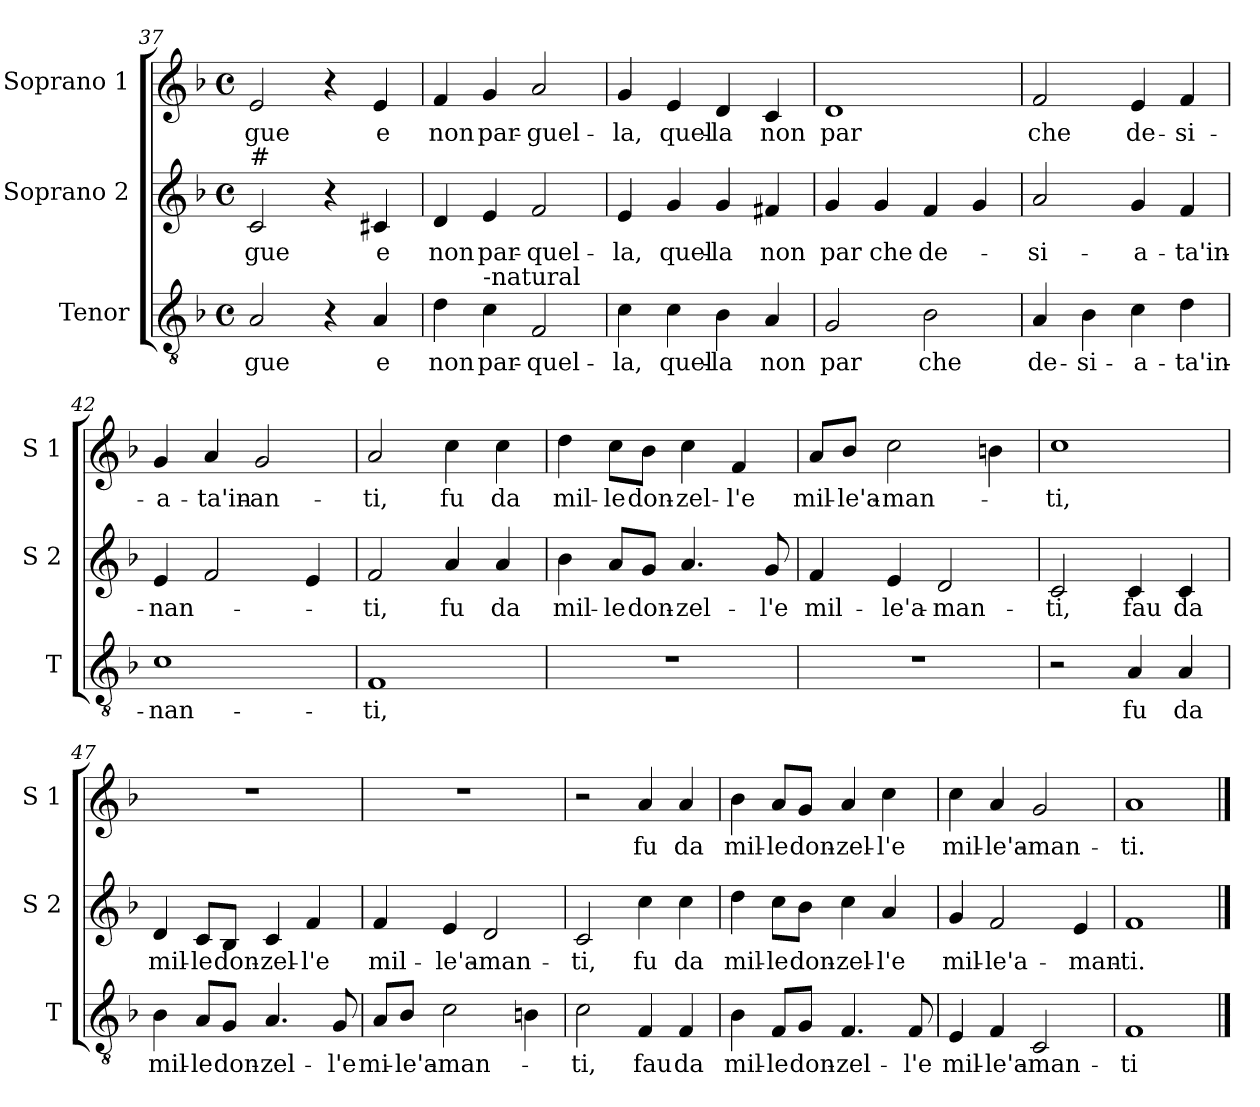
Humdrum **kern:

**kern	**text	**kern	**text	**kern	**text
*part3	*part3	*part2	*part2	*part1	*part1
*staff3	*staff3	*staff2	*staff2	*staff1	*staff1
*I"Tenor	*	*I"Soprano 2	*	*I"Soprano 1	*
*I'T	*	*I'S 2	*	*I'S 1	*
!!LO:PB:g=z
*clefGv2	*	*clefG2	*	*clefG2	*
*k[b-]	*	*k[b-]	*	*k[b-]	*
*F:	*	*F:	*	*F:	*
*M4/4	*	*M4/4	*	*M4/4	*
*met(c)	*	*met(c)	*	*met(c)	*
=37	=37	=37	=37	=37	=37
!	!	!LO:TX:a:t=#	!	!	!
!	!LO:LY:b	!	!LO:LY:b	!	!LO:LY:b
2A/	-gue	2c/	-gue	2e/	-gue
4r	.	4r	.	4r	.
!	!LO:LY:b	!	!LO:LY:b	!	!LO:LY:b
4A/	e	4c#X/	e	4e/	e
=38	=38	=38	=38	=38	=38
!	!LO:LY:b	!	!LO:LY:b	!	!LO:LY:b
4d\	non	4d/	non	4f/	non
!LO:TX:a:t=-natural	!	!	!	!	!
!	!LO:LY:b	!	!LO:LY:b	!	!LO:LY:b
4c\	par-	4e/	par-	4g/	par-
!	!LO:LY:b	!	!LO:LY:b	!	!LO:LY:b
2F/	-quel-	2f/	-quel-	2a/	-guel-
=39	=39	=39	=39	=39	=39
!	!LO:LY:b	!	!LO:LY:b	!	!LO:LY:b
4c\	-la,	4e/	-la,	4g/	-la,
!	!LO:LY:b	!	!LO:LY:b	!	!LO:LY:b
4c\	quel-	4g/	quel-	4e/	quel-
!	!LO:LY:b	!	!LO:LY:b	!	!LO:LY:b
4B-\	-la	4g/	-la	4d/	-la
!	!LO:LY:b	!	!LO:LY:b	!	!LO:LY:b
4A/	non	4f#X/	non	4c/	non
=40	=40	=40	=40	=40	=40
!	!LO:LY:b	!	!LO:LY:b	!	!LO:LY:b
2G/	par	4g/	par	1d	par
!	!	!	!LO:LY:b	!	!
.	.	4g/	che	.	.
!	!LO:LY:b	!	!LO:LY:b	!	!
2B-\	che	4f/	de-	.	.
.	.	4g/	.	.	.
=41	=41	=41	=41	=41	=41
!	!LO:LY:b	!	!LO:LY:b	!	!LO:LY:b
4A/	de-	2a/	-si-	2f/	che
!	!LO:LY:b	!	!	!	!
4B-\	-si-	.	.	.	.
!	!LO:LY:b	!	!LO:LY:b	!	!LO:LY:b
4c\	-a-	4g/	-a-	4e/	de-
!	!LO:LY:b	!	!LO:LY:b	!	!LO:LY:b
4d\	-ta'in-	4f/	-ta'in-	4f/	-si-
=42	=42	=42	=42	=42	=42
!	!LO:LY:b	!	!LO:LY:b	!	!LO:LY:b
1c	-nan-	4e/	-nan-	4g/	-a-
!	!	!	!	!	!LO:LY:b
.	.	2f/	.	4a/	-ta'in-
!	!	!	!	!	!LO:LY:b
.	.	.	.	2g/	-an-
.	.	4e/	.	.	.
!!LO:LB:g=z
=43	=43	=43	=43	=43	=43
!	!LO:LY:b	!	!LO:LY:b	!	!LO:LY:b
1F	-ti,	2f/	-ti,	2a/	-ti,
!	!	!	!LO:LY:b	!	!LO:LY:b
.	.	4a/	fu	4cc\	fu
!	!	!	!LO:LY:b	!	!LO:LY:b
.	.	4a/	da	4cc\	da
=44	=44	=44	=44	=44	=44
!	!	!	!LO:LY:b	!	!LO:LY:b
1r	.	4b-\	mil-	4dd\	mil-
!	!	!	!LO:LY:b	!	!LO:LY:b
.	.	8a/L	-le	8cc\L	-le
!	!	!	!LO:LY:b	!	!LO:LY:b
.	.	8g/J	don-	8b-\J	don-
!	!	!	!LO:LY:b	!	!LO:LY:b
.	.	4.a/	-zel-	4cc\	-zel-
!	!	!	!	!	!LO:LY:b
.	.	.	.	4f/	-l'e
!	!	!	!LO:LY:b	!	!
.	.	8g/	-l'e	.	.
=45	=45	=45	=45	=45	=45
!	!	!	!LO:LY:b	!	!LO:LY:b
1r	.	4f/	mil-	8a/L	mil-
!	!	!	!	!	!LO:LY:b
.	.	.	.	8b-/J	-le'a-
!	!	!	!LO:LY:b	!	!LO:LY:b
.	.	4e/	-le'a-	2cc\	-man-
!	!	!	!LO:LY:b	!	!
.	.	2d/	-man-	.	.
.	.	.	.	4bn\	.
=46	=46	=46	=46	=46	=46
!	!	!	!LO:LY:b	!	!LO:LY:b
2r	.	2c/	-ti,	1cc	-ti,
!	!LO:LY:b	!	!LO:LY:b	!	!
4A/	fu	4c/	fau	.	.
!	!LO:LY:b	!	!LO:LY:b	!	!
4A/	da	4c/	da	.	.
=47	=47	=47	=47	=47	=47
!	!LO:LY:b	!	!LO:LY:b	!	!
4B-\	mil-	4d/	mil-	1r	.
!	!LO:LY:b	!	!LO:LY:b	!	!
8A/L	-le	8c/L	-le	.	.
!	!LO:LY:b	!	!LO:LY:b	!	!
8G/J	don-	8B-/J	don-	.	.
!	!LO:LY:b	!	!LO:LY:b	!	!
4.A/	-zel-	4c/	-zel-	.	.
!	!	!	!LO:LY:b	!	!
.	.	4f/	-l'e	.	.
!	!LO:LY:b	!	!	!	!
8G/	-l'e	.	.	.	.
!!LO:LB:g=z
=48	=48	=48	=48	=48	=48
!	!LO:LY:b	!	!LO:LY:b	!	!
8A/L	mi-	4f/	mil-	1r	.
!	!LO:LY:b	!	!	!	!
8B-/J	-le'a-	.	.	.	.
!	!LO:LY:b	!	!LO:LY:b	!	!
2c\	-man-	4e/	-le'a-	.	.
!	!	!	!LO:LY:b	!	!
.	.	2d/	-man-	.	.
4Bn\	.	.	.	.	.
=49	=49	=49	=49	=49	=49
!	!LO:LY:b	!	!LO:LY:b	!	!
2c\	-ti,	2c/	-ti,	2r	.
!	!LO:LY:b	!	!LO:LY:b	!	!LO:LY:b
4F/	fau	4cc\	fu	4a/	fu
!	!LO:LY:b	!	!LO:LY:b	!	!LO:LY:b
4F/	da	4cc\	da	4a/	da
=50	=50	=50	=50	=50	=50
!	!LO:LY:b	!	!LO:LY:b	!	!LO:LY:b
4B-\	mil-	4dd\	mil-	4b-\	mil-
!	!LO:LY:b	!	!LO:LY:b	!	!LO:LY:b
8F/L	-le	8cc\L	-le	8a/L	-le
!	!LO:LY:b	!	!LO:LY:b	!	!LO:LY:b
8G/J	don-	8b-\J	don-	8g/J	don-
!	!LO:LY:b	!	!LO:LY:b	!	!LO:LY:b
4.F/	-zel-	4cc\	-zel-	4a/	-zel-
!	!	!	!LO:LY:b	!	!LO:LY:b
.	.	4a/	-l'e	4cc\	-l'e
!	!LO:LY:b	!	!	!	!
8F/	-l'e	.	.	.	.
=51	=51	=51	=51	=51	=51
!	!LO:LY:b	!	!LO:LY:b	!	!LO:LY:b
4E/	mil-	4g/	mil-	4cc\	mil-
!	!LO:LY:b	!	!LO:LY:b	!	!LO:LY:b
4F/	-le'a-	2f/	-le'a-	4a/	-le'a-
!	!LO:LY:b	!	!	!	!LO:LY:b
2C/	-man-	.	.	2g/	-man-
!	!	!	!LO:LY:b	!	!
.	.	4e/	-man-	.	.
=52	=52	=52	=52	=52	=52
!	!LO:LY:b	!	!LO:LY:b	!	!LO:LY:b
1F	-ti	1f	-ti.	1a	-ti.
==	==	==	==	==	==
*-	*-	*-	*-	*-	*-
